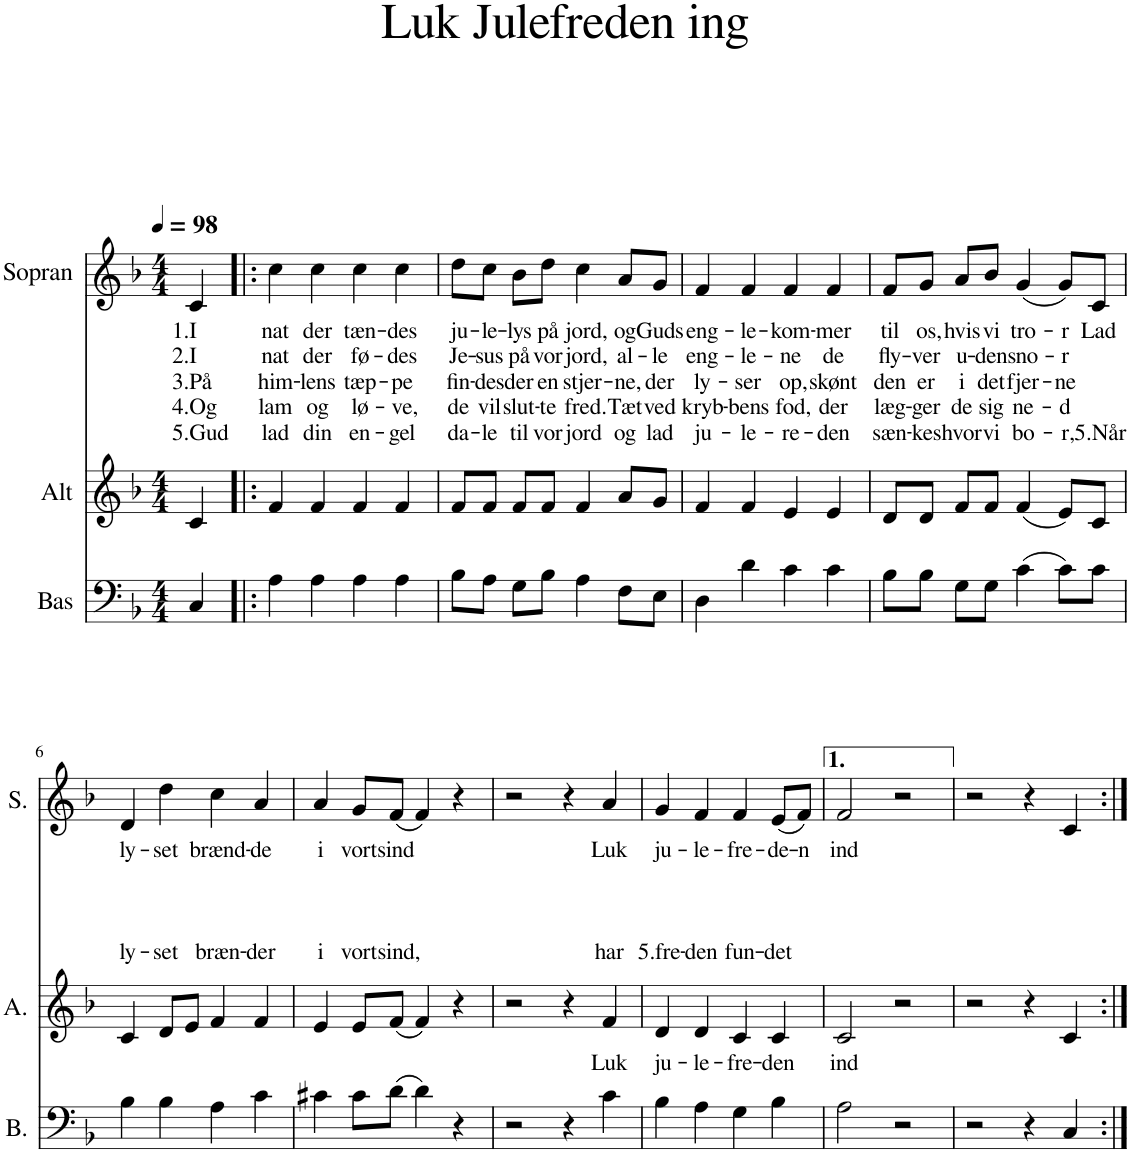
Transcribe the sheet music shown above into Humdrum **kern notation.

**kern	**kern	**text	**kern	**text	**text	**text	**text	**text
*part3	*part2	*part2	*part1	*part1	*part1	*part1	*part1	*part1
*staff3	*staff2	*staff2	*staff1	*staff1	*staff1	*staff1	*staff1	*staff1
*I"Bas	*I"Alt	*	*I"Sopran	*	*	*	*	*
*I'B.	*I'A.	*	*I'S.	*	*	*	*	*
*clefF4	*clefG2	*	*clefG2	*	*	*	*	*
*k[b-]	*k[b-]	*	*k[b-]	*	*	*	*	*
*M4/4	*M4/4	*	*M4/4	*	*	*	*	*
*MM98	*MM98	*	*MM98	*	*	*	*	*
=1	=1	=1	=1	=1	=1	=1	=1	=1
!	!	!	!	!LO:LY:b	!LO:LY:b	!LO:LY:b	!LO:LY:b	!LO:LY:b
4C/	4c/	.	4c/	1.I	2.I	3.På	4.Og	5.Gud
=2!|:	=2!|:	=2!|:	=2!|:	=2!|:	=2!|:	=2!|:	=2!|:	=2!|:
!	!	!	!	!LO:LY:b	!LO:LY:b	!LO:LY:b	!LO:LY:b	!LO:LY:b
4A\	4f/	.	4cc\	nat	nat	him-	lam	lad
!	!	!	!	!LO:LY:b	!LO:LY:b	!LO:LY:b	!LO:LY:b	!LO:LY:b
4A\	4f/	.	4cc\	der	der	-lens	og	din
!	!	!	!	!LO:LY:b	!LO:LY:b	!LO:LY:b	!LO:LY:b	!LO:LY:b
4A\	4f/	.	4cc\	tæn-	fø-	tæp-	lø-	en-
!	!	!	!	!LO:LY:b	!LO:LY:b	!LO:LY:b	!LO:LY:b	!LO:LY:b
4A\	4f/	.	4cc\	-des	-des	-pe	-ve,	-gel
=3	=3	=3	=3	=3	=3	=3	=3	=3
!	!	!	!	!LO:LY:b	!LO:LY:b	!LO:LY:b	!LO:LY:b	!LO:LY:b
8B-\L	8f/L	.	8dd\L	ju-	Je-	fin-	de	da-
!	!	!	!	!LO:LY:b	!LO:LY:b	!LO:LY:b	!LO:LY:b	!LO:LY:b
8A\J	8f/J	.	8cc\J	-le-	-sus	-des	vil	-le
!	!	!	!	!LO:LY:b	!LO:LY:b	!LO:LY:b	!LO:LY:b	!LO:LY:b
8G\L	8f/L	.	8b-\L	-lys	på	der	slut-	til
!	!	!	!	!LO:LY:b	!LO:LY:b	!LO:LY:b	!LO:LY:b	!LO:LY:b
8B-\J	8f/J	.	8dd\J	på	vor	en	-te	vor
!	!	!	!	!LO:LY:b	!LO:LY:b	!LO:LY:b	!LO:LY:b	!LO:LY:b
4A\	4f/	.	4cc\	jord,	jord,	stjer-	fred.	jord
!	!	!	!	!LO:LY:b	!LO:LY:b	!LO:LY:b	!LO:LY:b	!LO:LY:b
8F\L	8a/L	.	8a/L	og	al-	-ne,	Tæt	og
!	!	!	!	!LO:LY:b	!LO:LY:b	!LO:LY:b	!LO:LY:b	!LO:LY:b
8E\J	8g/J	.	8g/J	Guds	-le	der	ved	lad
=4	=4	=4	=4	=4	=4	=4	=4	=4
!	!	!	!	!LO:LY:b	!LO:LY:b	!LO:LY:b	!LO:LY:b	!LO:LY:b
4D\	4f/	.	4f/	eng-	eng-	ly-	kryb-	ju-
!	!	!	!	!LO:LY:b	!LO:LY:b	!LO:LY:b	!LO:LY:b	!LO:LY:b
4d\	4f/	.	4f/	-le-	-le-	-ser	-bens	-le-
!	!	!	!	!LO:LY:b	!LO:LY:b	!LO:LY:b	!LO:LY:b	!LO:LY:b
4c\	4e/	.	4f/	-kom-	-ne	op,	fod,	-re-
!	!	!	!	!LO:LY:b	!LO:LY:b	!LO:LY:b	!LO:LY:b	!LO:LY:b
4c\	4e/	.	4f/	-mer	de	skønt	der	-den
=5	=5	=5	=5	=5	=5	=5	=5	=5
!	!	!	!	!LO:LY:b	!LO:LY:b	!LO:LY:b	!LO:LY:b	!LO:LY:b
8B-\L	8d/L	.	8f/L	til	fly-	den	læg-	sæn-
!	!	!	!	!LO:LY:b	!LO:LY:b	!LO:LY:b	!LO:LY:b	!LO:LY:b
8B-\J	8d/J	.	8g/J	os,	-ver	er	-ger	-kes
!	!	!	!	!LO:LY:b	!LO:LY:b	!LO:LY:b	!LO:LY:b	!LO:LY:b
8G\L	8f/L	.	8a/L	hvis	u-	i	de	hvor
!	!	!	!	!LO:LY:b	!LO:LY:b	!LO:LY:b	!LO:LY:b	!LO:LY:b
8G\J	8f/J	.	8b-/J	vi	-den	det	sig	vi
!	!	!	!	!LO:LY:b	!LO:LY:b	!LO:LY:b	!LO:LY:b	!LO:LY:b
(4c\	(4f/	.	(4g/	tro-	sno-	fjer-	ne-	bo-
!	!	!	!	!LO:LY:b	!LO:LY:b	!LO:LY:b	!LO:LY:b	!LO:LY:b
8c\L)	8e/L)	.	8g/L)	-r	-r	-ne	-d	-r,
!	!	!	!	!LO:LY:b	!	!	!	!LO:LY:b
8c\J	8c/J	.	8c/J	Lad	.	.	.	5.Når
!!LO:LB:g=z
=6	=6	=6	=6	=6	=6	=6	=6	=6
!	!	!	!	!LO:LY:b	!	!	!	!LO:LY:b
4B-\	4c/	.	4d/	ly-	.	.	.	ly-
!	!	!	!	!LO:LY:b	!	!	!	!LO:LY:b
4B-\	8d/L	.	4dd\	-set	.	.	.	-set
.	8e/J	.	.	.	.	.	.	.
!	!	!	!	!LO:LY:b	!	!	!	!LO:LY:b
4A\	4f/	.	4cc\	brænd-	.	.	.	bræn-
!	!	!	!	!LO:LY:b	!	!	!	!LO:LY:b
4c\	4f/	.	4a/	-de	.	.	.	-der
=7	=7	=7	=7	=7	=7	=7	=7	=7
!	!	!	!	!LO:LY:b	!	!	!	!LO:LY:b
4c#X\	4e/	.	4a/	i	.	.	.	i
!	!	!	!	!LO:LY:b	!	!	!	!LO:LY:b
8c#\L	8e/L	.	8g/L	vort	.	.	.	vort
!	!	!	!	!LO:LY:b	!	!	!	!LO:LY:b
(8d\J	(8f/J	.	(8f/J	sind	.	.	.	sind,
4d\)	4f/)	.	4f/)	.	.	.	.	.
4r	4r	.	4r	.	.	.	.	.
=8	=8	=8	=8	=8	=8	=8	=8	=8
2r	2r	.	2r	.	.	.	.	.
4r	4r	.	4r	.	.	.	.	.
!	!	!LO:LY:b	!	!LO:LY:b	!	!	!	!LO:LY:b
4c\	4f/	Luk	4a/	Luk	.	.	.	har
=9	=9	=9	=9	=9	=9	=9	=9	=9
!	!	!LO:LY:b	!	!LO:LY:b	!	!	!	!LO:LY:b
4B-\	4d/	ju-	4g/	ju-	.	.	.	5.fre-
!	!	!LO:LY:b	!	!LO:LY:b	!	!	!	!LO:LY:b
4A\	4d/	-le-	4f/	-le-	.	.	.	-den
!	!	!LO:LY:b	!	!LO:LY:b	!	!	!	!LO:LY:b
4G\	4c/	-fre-	4f/	-fre-	.	.	.	fun-
!	!	!LO:LY:b	!	!LO:LY:b	!	!	!	!LO:LY:b
4B-\	4c/	-den	(8e/L	-de-	.	.	.	-det
!	!	!	!	!LO:LY:b	!	!	!	!
.	.	.	8f/J)	-n	.	.	.	.
=10	=10	=10	=10	=10	=10	=10	=10	=10
!	!	!LO:LY:b	!	!LO:LY:b	!	!	!	!
2A\	2c/	ind	2f/	ind	.	.	.	.
2r	2r	.	2r	.	.	.	.	.
=11	=11	=11	=11	=11	=11	=11	=11	=11
2r	2r	.	2r	.	.	.	.	.
4r	4r	.	4r	.	.	.	.	.
4C/	4c/	.	4c/	.	.	.	.	.
=:|!	=:|!	=:|!	=:|!	=:|!	=:|!	=:|!	=:|!	=:|!
*-	*-	*-	*-	*-	*-	*-	*-	*-
